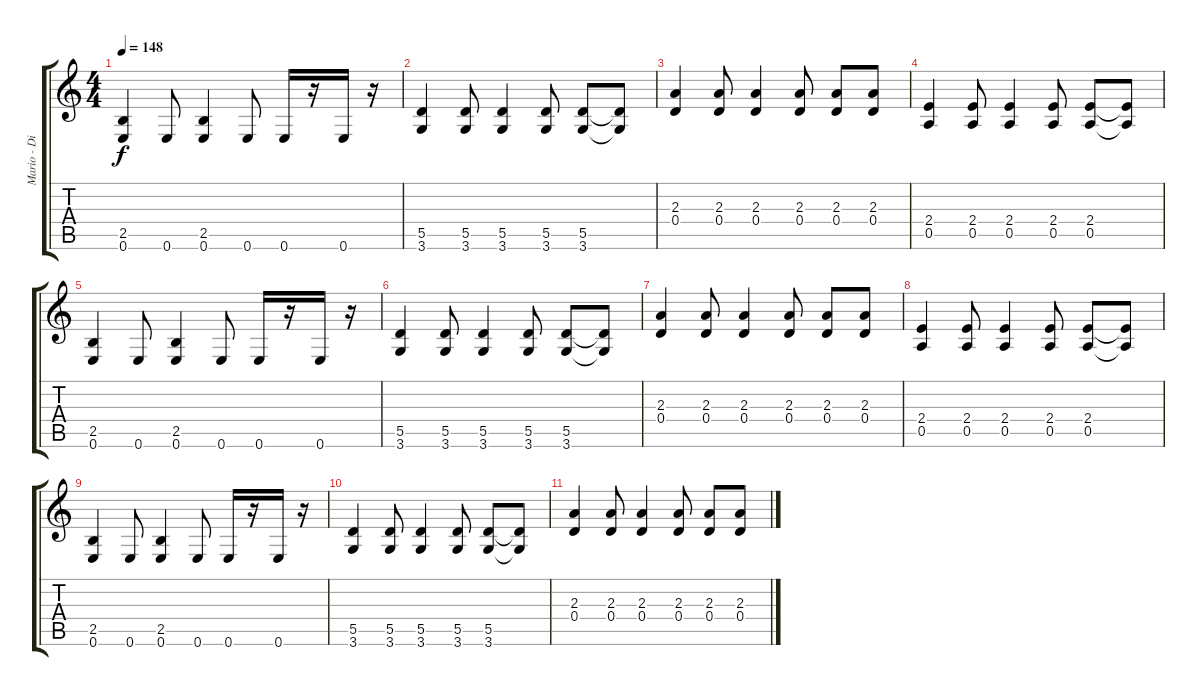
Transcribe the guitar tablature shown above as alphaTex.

\track ("Mario - Distortion" "Mario - Di") {instrument distortionguitar}
\staff {score tabs}
\tuning (E4 B3 G3 D3 A2 E2) {hide}
\ts (4 4)
\tempo 148
\clef g2
\ks c
(2.5 0.6).4{dy f} 0.6.8 (2.5 0.6).4 0.6.8 0.6.16 r.16 0.6.16 r.16 |
(5.5 3.6).4 (5.5 3.6).8 (5.5 3.6).4 (5.5 3.6).8 (5.5 3.6).8 (5.5{t} 3.6{t}).8 |
(2.3 0.4).4 (2.3 0.4).8 (2.3 0.4).4 (2.3 0.4).8 (2.3 0.4).8 (2.3 0.4).8 |
(2.4 0.5).4 (2.4 0.5).8 (2.4 0.5).4 (2.4 0.5).8 (2.4 0.5).8 (2.4{t} 0.5{t}).8 |
(2.5 0.6).4 0.6.8 (2.5 0.6).4 0.6.8 0.6.16 r.16 0.6.16 r.16 |
(5.5 3.6).4 (5.5 3.6).8 (5.5 3.6).4 (5.5 3.6).8 (5.5 3.6).8 (5.5{t} 3.6{t}).8 |
(2.3 0.4).4 (2.3 0.4).8 (2.3 0.4).4 (2.3 0.4).8 (2.3 0.4).8 (2.3 0.4).8 |
(2.4 0.5).4 (2.4 0.5).8 (2.4 0.5).4 (2.4 0.5).8 (2.4 0.5).8 (2.4{t} 0.5{t}).8 |
(2.5 0.6).4 0.6.8 (2.5 0.6).4 0.6.8 0.6.16 r.16 0.6.16 r.16 |
(5.5 3.6).4 (5.5 3.6).8 (5.5 3.6).4 (5.5 3.6).8 (5.5 3.6).8 (5.5{t} 3.6{t}).8 |
(2.3 0.4).4 (2.3 0.4).8 (2.3 0.4).4 (2.3 0.4).8 (2.3 0.4).8 (2.3 0.4).8
